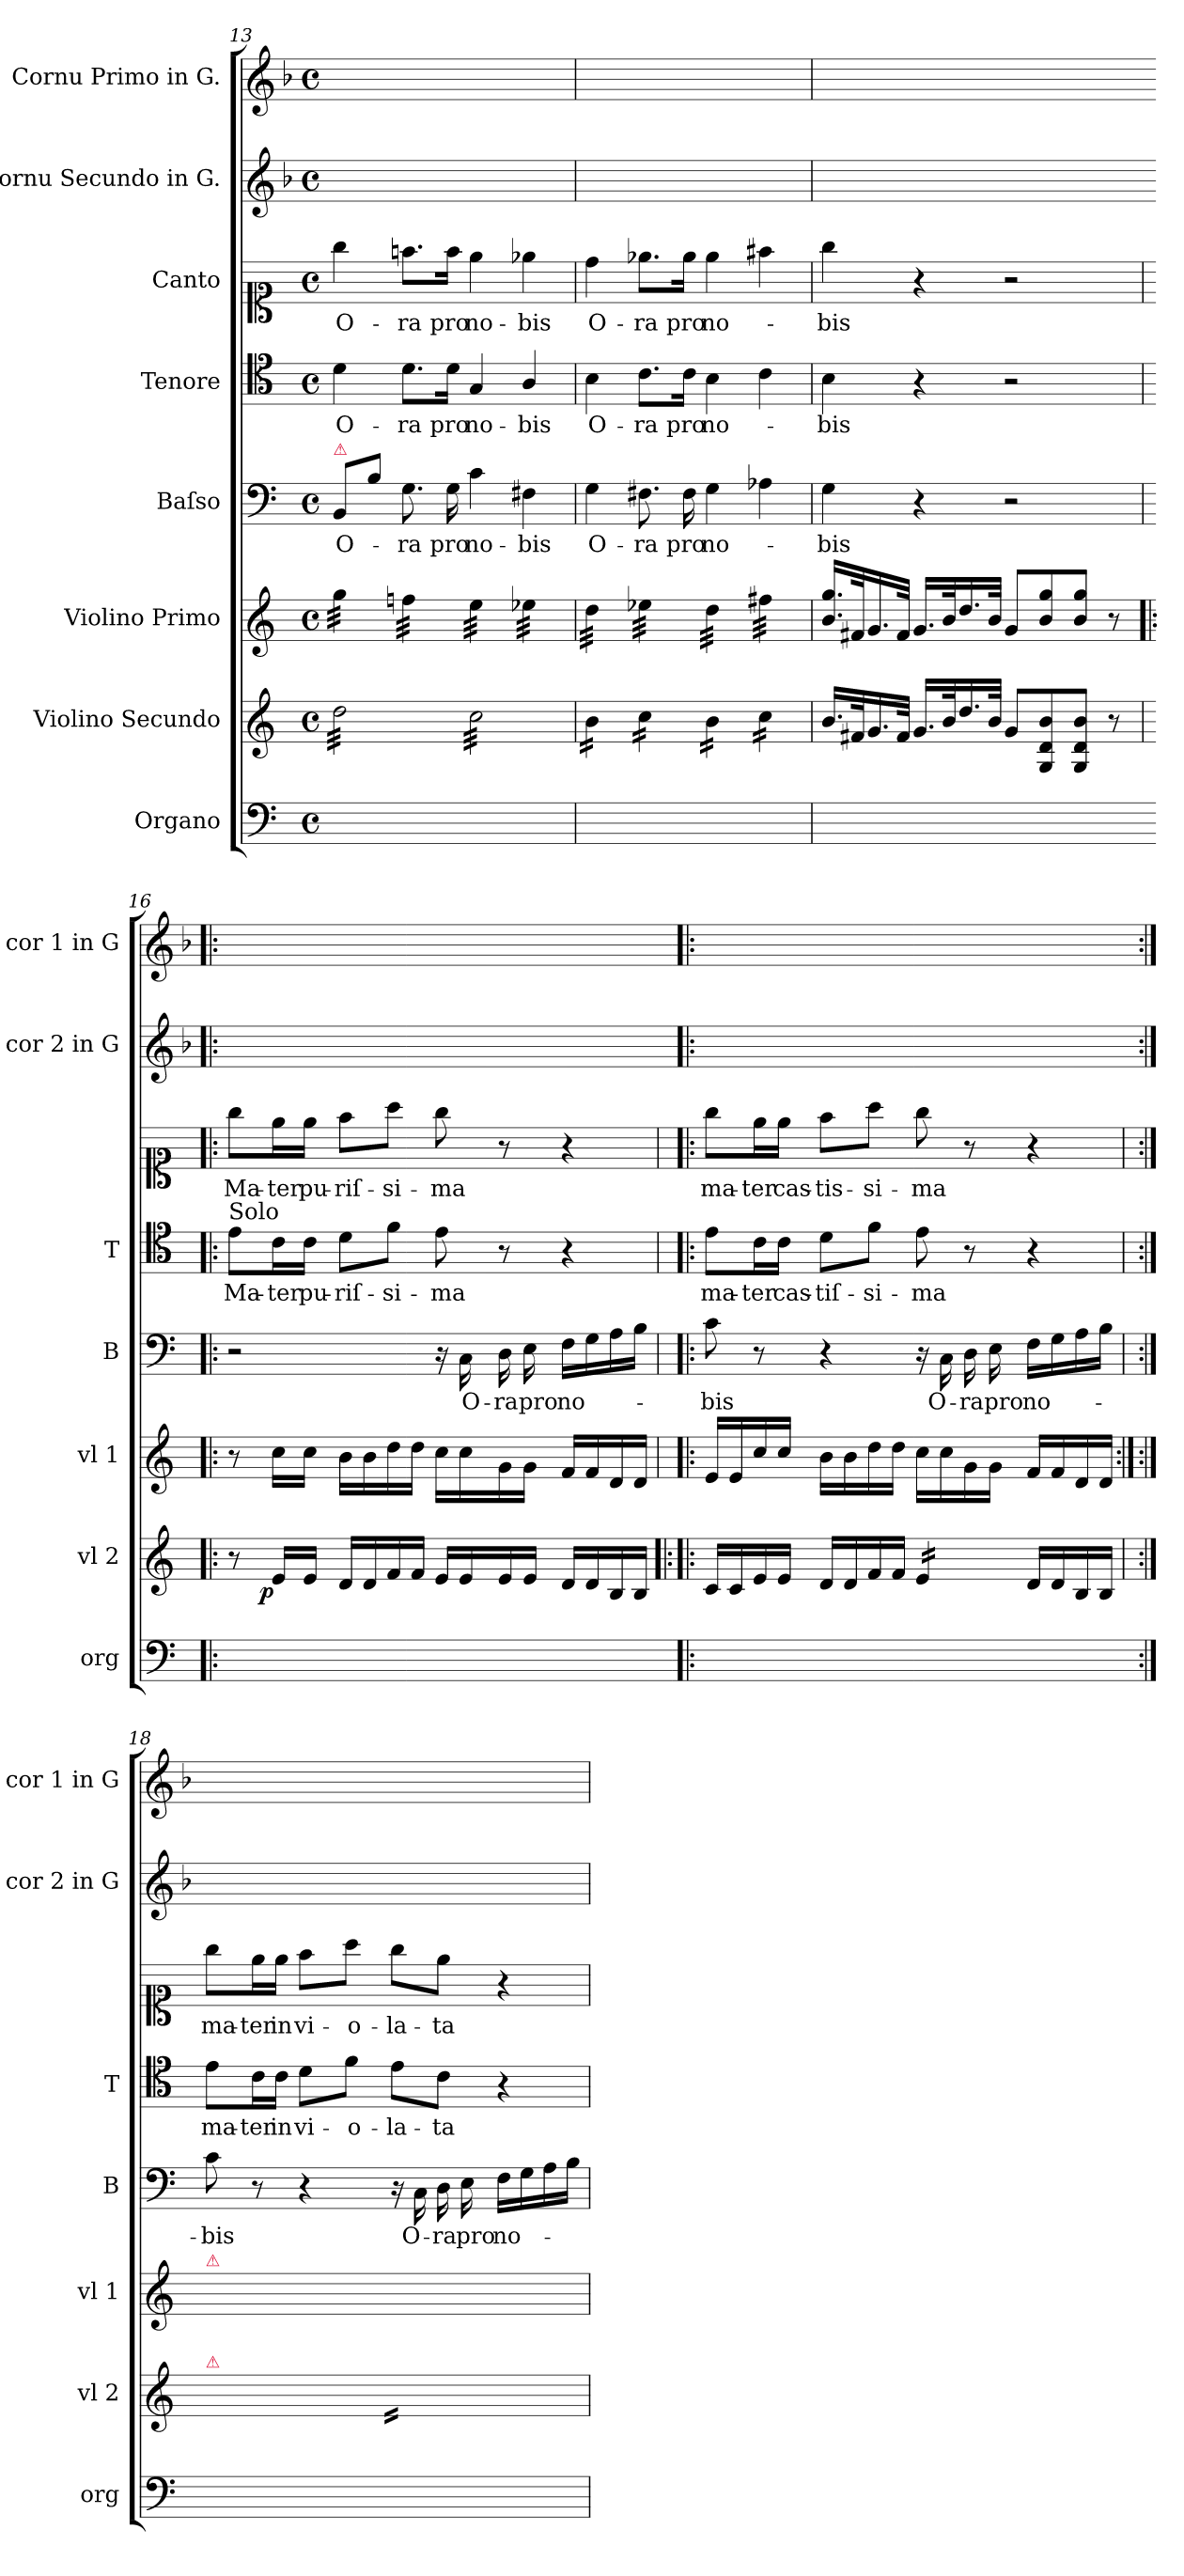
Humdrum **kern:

**kern	**kern	**dynam	**kern	**kern	**text	**kern	**text	**kern	**text	**kern	**kern
*part8	*part7	*part7	*part6	*part5	*part5	*part4	*part4	*part3	*part3	*part2	*part1
*staff8	*staff7	*staff7	*staff6	*staff5	*staff5	*staff4	*staff4	*staff3	*staff3	*staff2	*staff1
*I"Organo	*I"Violino Secundo	*	*I"Violino Primo	*I"Baſso	*	*I"Tenore	*	*I"Canto	*	*I"Cornu Secundo in G.	*I"Cornu Primo in G.
*I'org	*I'vl 2	*	*I'vl 1	*I'B	*	*I'T	*	*	*	*I'cor 2 in G	*I'cor 1 in G
*clefF4	*clefG2	*	*clefG2	*clefF4	*	*clefC4	*	*clefC1	*	*clefG2	*clefG2
*	*	*	*	*	*	*	*	*	*	*ITrd3c5	*ITrd3c5
*k[]	*k[]	*	*k[]	*k[]	*	*k[]	*	*k[]	*	*k[]	*k[]
*C:	*C:	*	*C:	*C:	*	*C:	*	*C:	*	*C:	*C:
*M4/4	*M4/4	*	*M4/4	*M4/4	*	*M4/4	*	*M4/4	*	*M4/4	*M4/4
*met(c)	*met(c)	*	*met(c)	*met(c)	*	*met(c)	*	*met(c)	*	*met(c)	*met(c)
=13	=13	=13	=13	=13	=13	=13	=13	=13	=13	=13	=13
!	!	!	!	!LO:TX:a:color=crimson:t=⚠	!	!	!	!	!	!	!
!	!	!	!	!	!	!	!LO:LY:i	!	!LO:LY:i	!	!
*	*tremolo	*	*	*	*	*	*	*	*	*	*
*	*	*	*tremolo	*	*	*	*	*	*	*	*
1ryy	32dd\LLL	.	32gg\LLL	8BB/L	O-	4d	O-	4gg\	O-	1ryy	1ryy
.	32dd\	.	32gg\	.	.	.	.	.	.	.	.
.	32dd\	.	32gg\	.	.	.	.	.	.	.	.
.	32dd\	.	32gg\	.	.	.	.	.	.	.	.
.	32dd\	.	32gg\	8B\J	.	.	.	.	.	.	.
.	32dd\	.	32gg\	.	.	.	.	.	.	.	.
.	32dd\	.	32gg\	.	.	.	.	.	.	.	.
.	32dd\	.	32gg\JJJ	.	.	.	.	.	.	.	.
!	!	!	!	!	!	!	!LO:LY:i	!	!LO:LY:i	!	!
.	32dd\	.	32ffn\LLL	8.G\	-ra	8.d\L	-ra	8.ffn\L	-ra	.	.
.	32dd\	.	32ffn\	.	.	.	.	.	.	.	.
.	32dd\	.	32ffn\	.	.	.	.	.	.	.	.
.	32dd\	.	32ffn\	.	.	.	.	.	.	.	.
.	32dd\	.	32ffn\	.	.	.	.	.	.	.	.
.	32dd\	.	32ffn\	.	.	.	.	.	.	.	.
!	!	!	!	!	!	!	!LO:LY:i	!	!LO:LY:i	!	!
.	32dd\	.	32ffn\	16G\	pro	16d\Jk	pro	16ff\Jk	pro	.	.
.	32dd\JJJ	.	32ffn\JJJ	.	.	.	.	.	.	.	.
!	!	!	!	!	!	!	!LO:LY:i	!	!LO:LY:i	!	!
.	32cc\LLL	.	32ee\LLL	4c\	no-	4G/	no-	4ee\	no-	.	.
.	32cc\	.	32ee\	.	.	.	.	.	.	.	.
.	32cc\	.	32ee\	.	.	.	.	.	.	.	.
.	32cc\	.	32ee\	.	.	.	.	.	.	.	.
.	32cc\	.	32ee\	.	.	.	.	.	.	.	.
.	32cc\	.	32ee\	.	.	.	.	.	.	.	.
.	32cc\	.	32ee\	.	.	.	.	.	.	.	.
.	32cc\	.	32ee\JJJ	.	.	.	.	.	.	.	.
!	!	!	!	!	!	!	!LO:LY:i	!	!LO:LY:i	!	!
.	32cc\	.	32ee-X\LLL	4F#X\	-bis	4A/	-bis	4ee-X\	-bis	.	.
.	32cc\	.	32ee-X\	.	.	.	.	.	.	.	.
.	32cc\	.	32ee-X\	.	.	.	.	.	.	.	.
.	32cc\	.	32ee-X\	.	.	.	.	.	.	.	.
.	32cc\	.	32ee-X\	.	.	.	.	.	.	.	.
.	32cc\	.	32ee-X\	.	.	.	.	.	.	.	.
.	32cc\	.	32ee-X\	.	.	.	.	.	.	.	.
.	32cc\JJJ	.	32ee-X\JJJ	.	.	.	.	.	.	.	.
=14	=14	=14	=14	=14	=14	=14	=14	=14	=14	=14	=14
!	!	!	!	!	!LO:LY:i	!	!LO:LY:i	!	!LO:LY:i	!	!
1ryy	16b\LL	.	32dd\LLL	4G\	O-	4B\	O-	4dd\	O-	1ryy	1ryy
.	.	.	32dd\	.	.	.	.	.	.	.	.
.	16b\	.	32dd\	.	.	.	.	.	.	.	.
.	.	.	32dd\	.	.	.	.	.	.	.	.
.	16b\	.	32dd\	.	.	.	.	.	.	.	.
.	.	.	32dd\	.	.	.	.	.	.	.	.
.	16b\JJ	.	32dd\	.	.	.	.	.	.	.	.
.	.	.	32dd\JJJ	.	.	.	.	.	.	.	.
!	!	!	!	!	!LO:LY:i	!	!LO:LY:i	!	!LO:LY:i	!	!
.	16cc\LL	.	32ee-X\LLL	8.F#X\	-ra	8.c\L	-ra	8.ee-X\L	-ra	.	.
.	.	.	32ee-X\	.	.	.	.	.	.	.	.
.	16cc\	.	32ee-X\	.	.	.	.	.	.	.	.
.	.	.	32ee-X\	.	.	.	.	.	.	.	.
.	16cc\	.	32ee-X\	.	.	.	.	.	.	.	.
.	.	.	32ee-X\	.	.	.	.	.	.	.	.
!	!	!	!	!	!LO:LY:i	!	!LO:LY:i	!	!LO:LY:i	!	!
.	16cc\JJ	.	32ee-X\	16F#\	pro	16c\Jk	pro	16ee-\Jk	pro	.	.
.	.	.	32ee-X\JJJ	.	.	.	.	.	.	.	.
!	!	!	!	!	!LO:LY:i	!	!LO:LY:i	!	!LO:LY:i	!	!
.	16b\LL	.	32dd\LLL	4G\	no-	4B\	no-	4ee-\	no-	.	.
.	.	.	32dd\	.	.	.	.	.	.	.	.
.	16b\	.	32dd\	.	.	.	.	.	.	.	.
.	.	.	32dd\	.	.	.	.	.	.	.	.
.	16b\	.	32dd\	.	.	.	.	.	.	.	.
.	.	.	32dd\	.	.	.	.	.	.	.	.
.	16b\JJ	.	32dd\	.	.	.	.	.	.	.	.
.	.	.	32dd\JJJ	.	.	.	.	.	.	.	.
.	16cc\LL	.	32ff#X\LLL	4A-X\	.	4c\	.	4ff#X\	.	.	.
.	.	.	32ff#X\	.	.	.	.	.	.	.	.
.	16cc\	.	32ff#X\	.	.	.	.	.	.	.	.
.	.	.	32ff#X\	.	.	.	.	.	.	.	.
.	16cc\	.	32ff#X\	.	.	.	.	.	.	.	.
.	.	.	32ff#X\	.	.	.	.	.	.	.	.
.	16cc\JJ	.	32ff#X\	.	.	.	.	.	.	.	.
*	*Xtremolo	*	*	*	*	*	*	*	*	*	*
.	.	.	32ff#X\JJJ	.	.	.	.	.	.	.	.
*	*	*	*Xtremolo	*	*	*	*	*	*	*	*
=15	=15	=15	=15	=15	=15	=15	=15	=15	=15	=15	=15
!	!	!	!	!	!LO:LY:i	!	!LO:LY:i	!	!LO:LY:i	!	!
1ryy	16.b/LL	.	16.b/ 16.gg/LL	4G\	-bis	4B\	-bis	4gg\	-bis	1ryy	1ryy
.	32f#X/K	.	32f#X/K	.	.	.	.	.	.	.	.
.	16.g/	.	16.g/	.	.	.	.	.	.	.	.
.	32f#/JJk	.	32f#/JJk	.	.	.	.	.	.	.	.
.	16.g/LL	.	16.g/LL	4r	.	4r	.	4r	.	.	.
.	32b/K	.	32b/K	.	.	.	.	.	.	.	.
.	16.dd/	.	16.dd/	.	.	.	.	.	.	.	.
.	32b/JJk	.	32b/JJk	.	.	.	.	.	.	.	.
.	8g/L	.	8g/L	2r	.	2r	.	2r	.	.	.
.	8G/ 8d/ 8b/	.	8b/ 8gg/	.	.	.	.	.	.	.	.
.	8G/ 8d/ 8b/J	.	8b/ 8gg/J	.	.	.	.	.	.	.	.
.	8r	.	8r	.	.	.	.	.	.	.	.
=16	=16	=16	=16!|:	=16	=16	=16	=16	=16	=16	=16	=16
!	!	!	!	!	!	!LO:TX:a:t=Solo	!	!	!	!	!
1ryy	8r	.	8r	2r	.	8e\L	Ma-	8gg\L	Ma-	1ryy	1ryy
!	!	!LO:DY:rj	!	!	!	!	!	!	!	!	!
.	16e/LL	p	16cc\LL	.	.	16c\L	-ter	16ee\L	-ter	.	.
.	16e/JJ	.	16cc\JJ	.	.	16c\JJ	pu-	16ee\JJ	pu-	.	.
.	16d/LL	.	16b\LL	.	.	8d\L	-riſ-	8ff\L	-riſ-	.	.
.	16d/	.	16b\	.	.	.	.	.	.	.	.
.	16f/	.	16dd\	.	.	8f\J	-si-	8aa\J	-si-	.	.
.	16f/JJ	.	16dd\JJ	.	.	.	.	.	.	.	.
.	16e/LL	.	16cc\LL	16r	.	8e\	-ma	8gg\	-ma	.	.
.	16e/	.	16cc\	16C\	O-	.	.	.	.	.	.
.	16e/	.	16g\	16D\	-ra	8r	.	8r	.	.	.
.	16e/JJ	.	16g\JJ	16E\	pro	.	.	.	.	.	.
.	16d/LL	.	16f/LL	16F\LL	no-	4r	.	4r	.	.	.
.	16d/	.	16f/	16G\	.	.	.	.	.	.	.
.	16B/	.	16d/	16A\	.	.	.	.	.	.	.
.	16B/JJ	.	16d/JJ	16B\JJ	.	.	.	.	.	.	.
=17	=17!|:	=17	=17	=17	=17	=17	=17	=17	=17	=17	=17
1ryy	16c/LL	.	16e/LL	8c\	-bis	8e\L	ma-	8gg\L	ma-	1ryy	1ryy
.	16c/	.	16e/	.	.	.	.	.	.	.	.
.	16e/	.	16cc/	8r	.	16c\L	-ter	16ee\L	-ter	.	.
.	16e/JJ	.	16cc/JJ	.	.	16c\JJ	cas-	16ee\JJ	cas-	.	.
.	16d/LL	.	16b\LL	4r	.	8d\L	-tiſ-	8ff\L	-tis-	.	.
.	16d/	.	16b\	.	.	.	.	.	.	.	.
.	16f/	.	16dd\	.	.	8f\J	-si-	8aa\J	-si-	.	.
.	16f/JJ	.	16dd\JJ	.	.	.	.	.	.	.	.
*	*tremolo	*	*	*	*	*	*	*	*	*	*
.	16e/LL	.	16cc\LL	16r	.	8e\	-ma	8gg\	-ma	.	.
!	!	!	!	!	!LO:LY:i	!	!	!	!	!	!
.	16e/	.	16cc\	16C\	O-	.	.	.	.	.	.
!	!	!	!	!	!LO:LY:i	!	!	!	!	!	!
.	16e/	.	16g\	16D\	-ra	8r	.	8r	.	.	.
!	!	!	!	!	!LO:LY:i	!	!	!	!	!	!
.	16e/JJ	.	16g\JJ	16E\	pro	.	.	.	.	.	.
*	*Xtremolo	*	*	*	*	*	*	*	*	*	*
!	!	!	!	!	!LO:LY:i	!	!	!	!	!	!
.	16d/LL	.	16f/LL	16F\LL	no-	4r	.	4r	.	.	.
.	16d/	.	16f/	16G\	.	.	.	.	.	.	.
.	16B/	.	16d/	16A\	.	.	.	.	.	.	.
.	16B/JJ	.	16d/JJ	16B\JJ	.	.	.	.	.	.	.
=18	=18	=18	=18:|!	=18	=18	=18	=18	=18	=18	=18	=18
!	!	!	!LO:TX:a:color=crimson:t=⚠	!	!	!	!	!	!	!	!
!	!LO:TX:a:color=crimson:t=⚠	!	!	!	!	!	!	!	!	!	!
!	!	!	!	!	!LO:LY:i	!	!	!	!	!	!
1ryy	16c/LLyy	.	8ryy	8c\	-bis	8e\L	ma-	8gg\L	ma-	1ryy	1ryy
.	16c/yy	.	.	.	.	.	.	.	.	.	.
.	16e/yy	.	16cc\LLyy	8r	.	16c\L	-ter	16ee\L	-ter	.	.
.	16e/JJyy	.	16cc\JJyy	.	.	16c\JJ	in	16ee\JJ	in	.	.
.	16d/LLyy	.	16b\LLyy	4r	.	8d\L	vi-	8ff\L	vi-	.	.
.	16d/yy	.	16b\yy	.	.	.	.	.	.	.	.
.	16f/yy	.	16dd\yy	.	.	8f\J	-o-	8aa\J	-o-	.	.
.	16f/JJyy	.	16dd\JJyy	.	.	.	.	.	.	.	.
*	*tremolo	*	*	*	*	*	*	*	*	*	*
.	16e/yyLL	.	16cc\LLyy	16r	.	8e\L	-la-	8gg\L	-la-	.	.
!	!	!	!	!	!LO:LY:i	!	!	!	!	!	!
.	16e/yy	.	16cc\yy	16C\	O-	.	.	.	.	.	.
!	!	!	!	!	!LO:LY:i	!	!	!	!	!	!
.	16e/yy	.	16g\yy	16D\	-ra	8c\J	-ta	8ee\J	-ta	.	.
!	!	!	!	!	!LO:LY:i	!	!	!	!	!	!
.	16e/yyJJ	.	16g\JJyy	16E\	pro	.	.	.	.	.	.
*	*Xtremolo	*	*	*	*	*	*	*	*	*	*
!	!	!	!	!	!LO:LY:i	!	!	!	!	!	!
.	16d/LLyy	.	16f/LLyy	16F\LL	no-	4r	.	4r	.	.	.
.	16d/yy	.	16f/yy	16G\	.	.	.	.	.	.	.
.	16B/yy	.	16d/yy	16A\	.	.	.	.	.	.	.
.	16B/JJyy	.	16d/JJyy	16B\JJ	.	.	.	.	.	.	.
=	=	=	=	=	=	=	=	=	=	=	=
*-	*-	*-	*-	*-	*-	*-	*-	*-	*-	*-	*-
